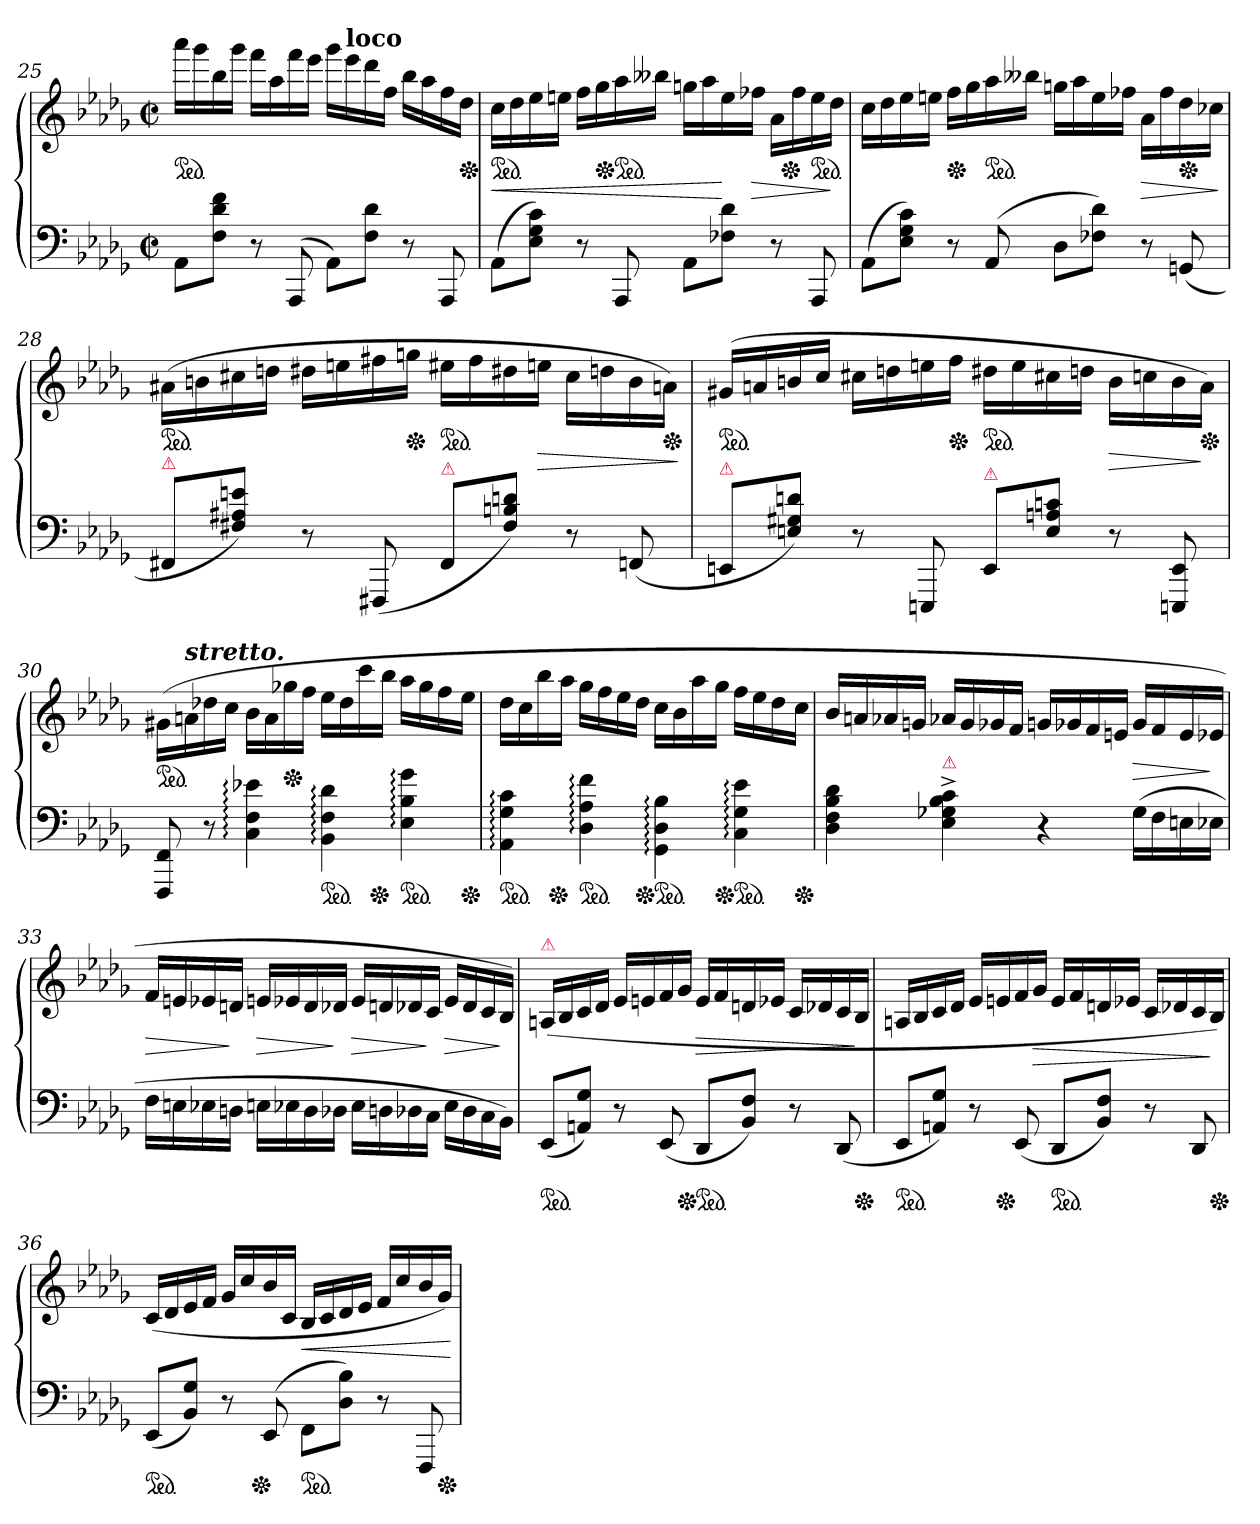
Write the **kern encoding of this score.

**kern	**kern	**dynam
*part1	*part1	*part1
*staff2	*staff1	*staff1/2
*clefF4	*clefG2	*
*k[b-e-a-d-g-]	*k[b-e-a-d-g-]	*
*b-:	*b-:	*
*M2/2	*M2/2	*
*met(c|)	*met(c|)	*
*	*ped	*
=25	=25	=25
8AA-\L	16aaa-LL	.
.	16ggg-	.
8F 8d- 8fJ	16bb-	.
.	16ggg-JJ	.
8r	16fffLL	.
.	16aa-	.
(>8AAA-	16fff	.
.	16eee-JJ	.
8AA-L)	16ggg-LL	.
!	!LO:TX:a:B:t=loco	!
.	16eee-	.
8F 8d-J	16ddd-	.
.	16ffJJ	.
8r	16bb-LL	.
.	16aa-	.
8AAA-	16ff	.
*	*Xped	*
.	16dd-JJ	.
=26	=26	=26
*	*ped	*
*	*^	*
(>8AA-L	16ccLL	2ryy	<
.	16dd-	.	.
8E- 8G- 8cJ)	16ee-	.	.
.	16eenJJ	.	.
8r	16ffLL	.	.
*	*Xped	*	*
.	16gg-	.	.
*	*ped	*	*
8AAA-	16aa-	.	.
.	16bb--XJJ	.	.
8AA-L	16ggnLL	4ryy	.
.	16aa-	.	.
8F-X 8d-J	16ee	.	[
.	16ff-XJJ	.	>
8r	16a-LL	32ryy	.
*	*Xped	*	*
.	.	8..ryy	.
.	16ff-	.	.
*	*ped	*	*
8AAA-	16ee	.	.
.	16dd-JJ	.	]
*	*v	*v	*
=27	=27	=27
(>8AA-L	16ccLL	.
.	16dd-	.
8E- 8G- 8cJ)	16ee-	.
.	16eenJJ	.
*	*Xped	*
8r	16ffLL	.
.	16gg-	.
*	*ped	*
(>8AA-	16aa-	.
.	16bb--XJJ	.
8D-L	16ggnLL	.
.	16aa-	.
8F-X 8d-J)	16ee	.
.	16ff-XJJ	.
8r	16a-LL	>
.	16ff-	.
*	*Xped	*
(>8GGn	16dd-	.
.	16cc-XJJ	.
.	.	]
=28	=28	=28
!LO:TX:a:color=crimson:t=⚠	!	!
*	*ped	*
8FF#X/L	(>16a#XLL	.
.	16bn	.
8F#X\ 8A#X\ 8en\J)	16cc#X	.
.	16ddnJJ	.
8r	16dd#XLL	.
.	16een	.
(>8FFF#X	16ff#X	.
*	*Xped	*
.	16ggnJJ	.
!LO:TX:a:color=crimson:t=⚠	!	!
*	*ped	*
8FF#/L	16ee#XLL	.
.	16ff#	.
8F#\ 8Bn\ 8dn\J)	16dd#X	.
.	16eenJJ	>
8r	16cc#LL	.
.	16ddn	.
(>8FFn	16b	.
*	*Xped	*
.	16anJJ)	.
.	.	]
=29	=29	=29
!LO:TX:a:color=crimson:t=⚠	!	!
*	*ped	*
8EEn/L	(>16g#XLL	.
.	16an	.
8En\ 8G#X\ 8dn\J)	16bn	.
.	16ccJJ	.
8r	16cc#XLL	.
.	16ddn	.
8EEEn	16een	.
*	*Xped	*
.	16ffJJ	.
!LO:TX:a:color=crimson:t=⚠	!	!
*	*ped	*
8EE/L	16dd#XLL	.
.	16ee	.
8E\ 8An\ 8cn\J	16cc#X	.
.	16ddnJJ	.
8r	16bLL	>
.	16ccn	.
8EEEn 8EE	16b	.
*	*Xped	*
.	16aJJ)	]
=30	=30	=30
*	*ped	*
*	*^	*
8FFF 8FF	(>16g#XLL	2ryy	.
!	!LO:TX:a:Bi:t=stretto.	!	!
.	16an	.	.
8r	16dd-X	.	.
.	16ccJJ	.	.
4C: 4F: 4e-X:	16b-LL	.	.
.	16a	.	.
*	*Xped	*	*
.	16gg-X	.	.
.	16ffJJ	.	.
*ped	*	*	*
4BB-: 4F: 4d-:	16ee-LL	8ryy	.
.	16dd-	.	.
.	16ccc	32ryy	.
*Xped	*	*	*
.	.	4ryy	.
.	16bb-JJ	.	.
*ped	*	*	*
4E-: 4B-: 4g-:	16aa-LL	.	.
.	16gg-	.	.
.	16ff	.	.
.	.	16.ryy	.
*Xped	*	*	*
.	16ee-JJ	.	.
=31	=31	=31	=31
*ped	*	*	*
4AA-: 4G-: 4c:	16dd-LL	8ryy	.
.	16cc	.	.
.	16bb-	32ryy	.
*Xped	*	*	*
.	.	2ryy	.
.	16aa-JJ	.	.
*ped	*	*	*
4D-: 4A-: 4f:	16gg-LL	.	.
.	16ff	.	.
.	16ee-	.	.
*Xped	*	*	*
.	16dd-JJ	.	.
*ped	*	*	*
4GG-: 4D-: 4B-:	16ccLL	.	.
.	16b-	.	.
.	16aa-	.	.
.	.	4ryy	.
*Xped	*	*	*
.	16gg-JJ	.	.
*ped	*	*	*
4C: 4G-: 4e-:	16ffLL	.	.
.	16ee-	.	.
.	16dd-	.	.
.	.	16.ryy	.
*Xped	*	*	*
.	16ccJJ	.	.
*	*v	*v	*
=32	=32	=32
4D- 4F 4B- 4d-	16b-LL	.
.	16an	.
.	16a-X	.
.	16gnJJ	.
!LO:TX:a:color=crimson:t=⚠	!	!
4E-^> 4G-X^> 4B-^> 4c^>	16a-XLL	.
.	16g	.
.	16g-X	.
.	16fJJ	.
4r	16gnLL	.
.	16g-X	.
.	16f	.
.	16enJJ	.
(>16G-LL	16g-LL	>
16F	16f	.
16En	16e	.
16E-XJJ	16e-XJJ	]
=33	=33	=33
16FLL	16fLL	>
16En	16en	.
16E-X	16e-X	.
16DnJJ	16dnJJ	]
16EnLL	16enLL	>
16E-X	16e-X	.
16D	16d	.
16D-XJJ	16d-XJJ	]
16E-LL	16e-LL	>
16Dn	16dn	.
16D-X	16d-X	.
16CJJ	16cJJ	]
16E-\LL	16e-LL	>
16D-	16d-	.
16C	16c	.
16BB-JJ)	16B-JJ)	]
=34	=34	=34
!	!LO:TX:a:Bi:color=crimson:t=⚠	!
*ped	*	*
(<8EE-L	(>16AnLL	.
.	16B-	.
8AAn 8G-J)	16c	.
.	16d-JJ	.
8r	16e-LL	.
.	16en	.
(<8EE-	16f	.
*Xped	*	*
.	16g-JJ	.
*ped	*	*
8DD-L	16eLL	>
.	16f	.
8BB- 8FJ)	16dn	.
.	16e-XJJ	.
8r	16cLL	.
.	16d-X	.
(<8DD-	16c	.
*Xped	*	*
.	16B-JJ	]
=35	=35	=35
*ped	*	*
8EE-L	16AnLL	.
.	16B-	.
8AAn 8G-J)	16c	.
.	16d-JJ	.
8r	16e-LL	.
*Xped	*	*
.	16en	.
(<8EE-	16f	.
.	16g-JJ	>
*ped	*	*
8DD-L	16eLL	.
.	16f	.
8BB- 8FJ)	16dn	.
.	16e-XJJ	.
8r	16cLL	.
.	16d-X	.
8DD-	16c	.
*Xped	*	*
.	16B-JJ)	]
=36	=36	=36
*ped	*	*
*	*^	*
(<8EE-L	(>16cLL	4ryy	.
.	16d-	.	.
8BB- 8G-J)	16e-	.	.
.	16fJJ	.	.
8r	16g-LL	16.ryy	.
.	16cc	.	.
*Xped	*	*	*
.	.	2ryy	.
(>8EE-	16b-	.	.
.	16cJJ	.	.
*ped	*	*	*
8FF\L	16B-LL	.	<
.	16c	.	.
8D- 8B-J)	16d-	.	.
.	16e-JJ	.	.
8r	16fLL	.	.
.	16cc	.	.
.	.	8ryy	.
8FFF	16b-	.	.
*Xped	*	*	*
.	16g-JJ)	.	.
.	.	32ryy	.
.	.	.	[
*	*v	*v	*
=	=	=
*-	*-	*-
